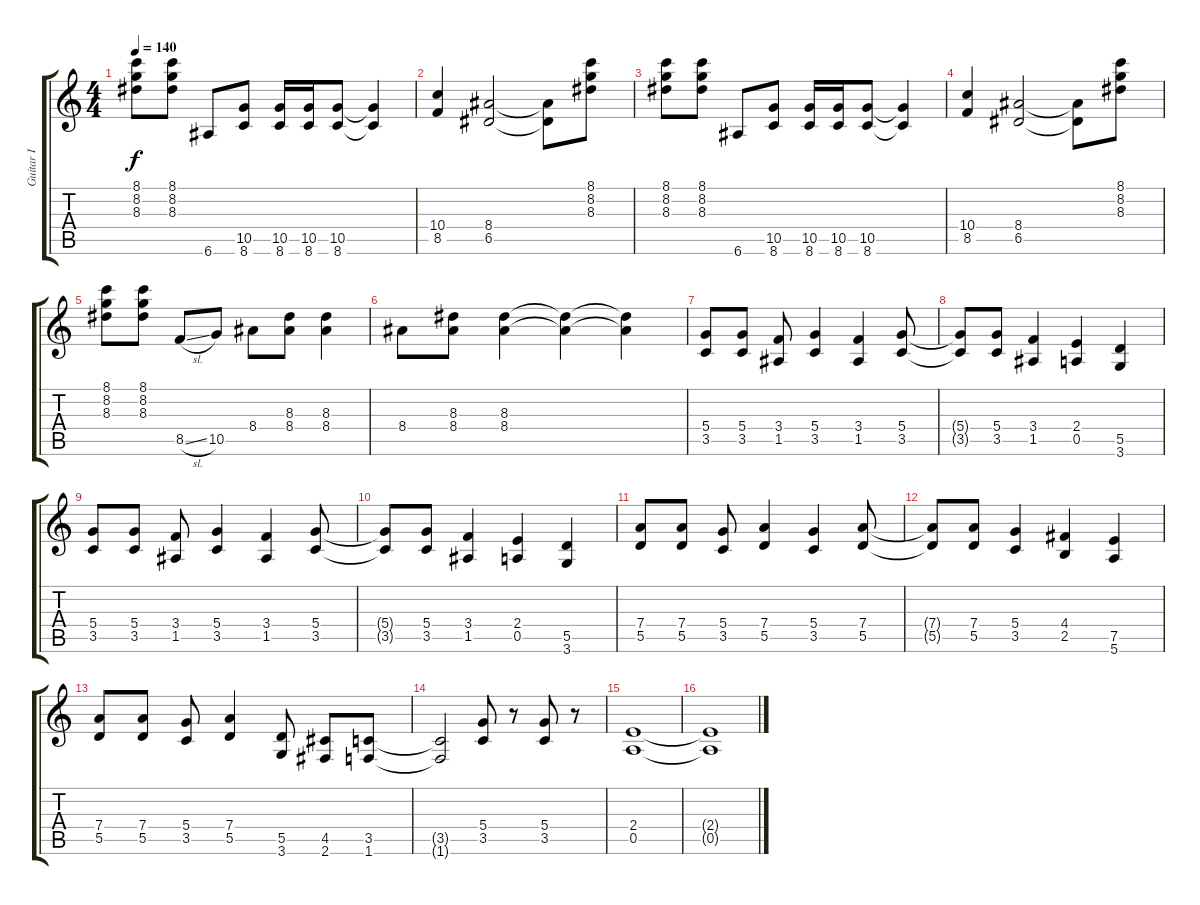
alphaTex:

\track ("Guitar I" "Guitar I") {instrument distortionguitar}
\staff {score tabs}
\tuning (E4 B3 G3 D3 A2 E2) {hide}
\ts (4 4)
\tempo 140
\clef g2
\ks c
(8.1 8.2 8.3).8{dy f} (8.1 8.2 8.3).8 6.6.8 (10.5 8.6).8 (10.5 8.6).16 (10.5 8.6).16 (10.5 8.6).8 (10.5{t} 8.6{t}).4 |
(10.4 8.5).4 (8.4 6.5).2 (8.4{t} 6.5{t}).8 (8.1 8.2 8.3).8 |
(8.1 8.2 8.3).8 (8.1 8.2 8.3).8 6.6.8 (10.5 8.6).8 (10.5 8.6).16 (10.5 8.6).16 (10.5 8.6).8 (10.5{t} 8.6{t}).4 |
(10.4 8.5).4 (8.4 6.5).2 (8.4{t} 6.5{t}).8 (8.1 8.2 8.3).8 |
(8.1 8.2 8.3).8 (8.1 8.2 8.3).8 8.5{sl}.8 10.5.8 8.4.8 (8.3 8.4).8 (8.3 8.4).4 |
8.4.8 (8.3 8.4).8 (8.3 8.4).4 (8.3{t} 8.4{t}).4 (8.3{t} 8.4{t}).4 |
(5.4 3.5).8 (5.4 3.5).8 (3.4 1.5).8 (5.4 3.5).4 (3.4 1.5).4 (5.4 3.5).8 |
(5.4{t} 3.5{t}).8 (5.4 3.5).8 (3.4 1.5).4 (2.4 0.5).4 (5.5 3.6).4 |
(5.4 3.5).8 (5.4 3.5).8 (3.4 1.5).8 (5.4 3.5).4 (3.4 1.5).4 (5.4 3.5).8 |
(5.4{t} 3.5{t}).8 (5.4 3.5).8 (3.4 1.5).4 (2.4 0.5).4 (5.5 3.6).4 |
(7.4 5.5).8 (7.4 5.5).8 (5.4 3.5).8 (7.4 5.5).4 (5.4 3.5).4 (7.4 5.5).8 |
(7.4{t} 5.5{t}).8 (7.4 5.5).8 (5.4 3.5).4 (4.4 2.5).4 (7.5 5.6).4 |
(7.4 5.5).8 (7.4 5.5).8 (5.4 3.5).8 (7.4 5.5).4 (5.5 3.6).8 (4.5 2.6).8 (3.5 1.6).8 |
(3.5{t} 1.6{t}).2 (5.4 3.5).8 r.8 (5.4 3.5).8 r.8 |
(2.4 0.5).1 |
(2.4{t} 0.5{t}).1
